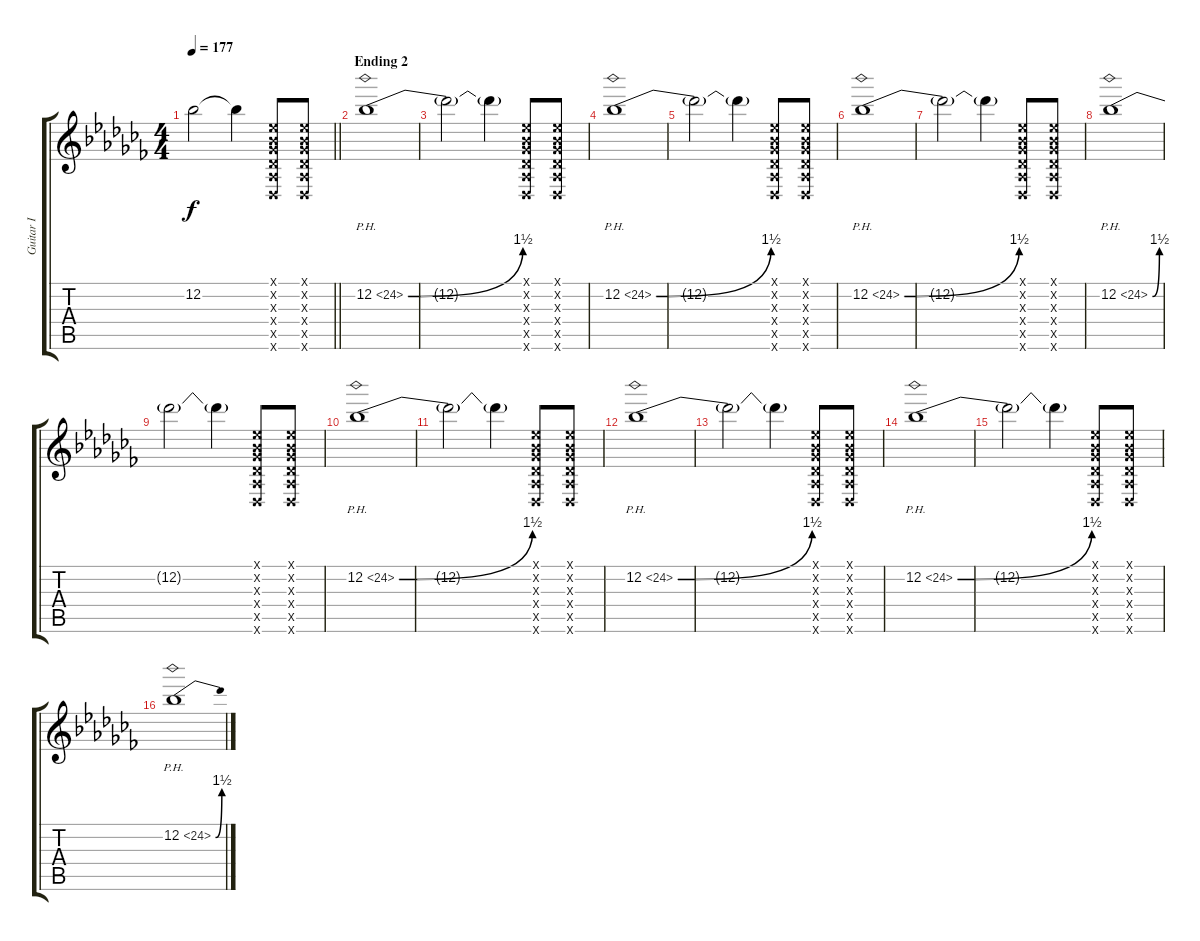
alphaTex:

\track ("Guitar I" "Guitar I") {instrument distortionguitar}
\staff {score tabs}
\tuning (Eb4 Bb3 Gb3 Db3 Ab2 Db2) {hide}
\ts (4 4)
\tempo 177
\clef g2
\barLineRight lightlight
\ks abminor
12.2{t}.2{dy f} 12.2{t}.4 (0.1{x} 0.2{x} 0.3{x} 0.4{x} 0.5{x} 0.6{x}).8 (0.1{x} 0.2{x} 0.3{x} 0.4{x} 0.5{x} 0.6{x}).8 |
\section ("" "Ending 2")
12.2{be (bend 0 0 60 6) ph 12}.1 |
12.2{t}.2 12.2{t}.4 (0.1{x} 0.2{x} 0.3{x} 0.4{x} 0.5{x} 0.6{x}).8 (0.1{x} 0.2{x} 0.3{x} 0.4{x} 0.5{x} 0.6{x}).8 |
12.2{be (bend 0 0 60 6) ph 12}.1 |
12.2{t}.2 12.2{t}.4 (0.1{x} 0.2{x} 0.3{x} 0.4{x} 0.5{x} 0.6{x}).8 (0.1{x} 0.2{x} 0.3{x} 0.4{x} 0.5{x} 0.6{x}).8 |
12.2{be (bend 0 0 60 6) ph 12}.1 |
12.2{t}.2 12.2{t}.4 (0.1{x} 0.2{x} 0.3{x} 0.4{x} 0.5{x} 0.6{x}).8 (0.1{x} 0.2{x} 0.3{x} 0.4{x} 0.5{x} 0.6{x}).8 |
12.2{be (bend 0 0 60 6) ph 12}.1 |
12.2{t}.2 12.2{t}.4 (0.1{x} 0.2{x} 0.3{x} 0.4{x} 0.5{x} 0.6{x}).8 (0.1{x} 0.2{x} 0.3{x} 0.4{x} 0.5{x} 0.6{x}).8 |
12.2{be (bend 0 0 60 6) ph 12}.1 |
12.2{t}.2 12.2{t}.4 (0.1{x} 0.2{x} 0.3{x} 0.4{x} 0.5{x} 0.6{x}).8 (0.1{x} 0.2{x} 0.3{x} 0.4{x} 0.5{x} 0.6{x}).8 |
12.2{be (bend 0 0 60 6) ph 12}.1 |
12.2{t}.2 12.2{t}.4 (0.1{x} 0.2{x} 0.3{x} 0.4{x} 0.5{x} 0.6{x}).8 (0.1{x} 0.2{x} 0.3{x} 0.4{x} 0.5{x} 0.6{x}).8 |
12.2{be (bend 0 0 60 6) ph 12}.1 |
12.2{t}.2 12.2{t}.4 (0.1{x} 0.2{x} 0.3{x} 0.4{x} 0.5{x} 0.6{x}).8 (0.1{x} 0.2{x} 0.3{x} 0.4{x} 0.5{x} 0.6{x}).8 |
12.2{be (bend 0 0 60 6) ph 12}.1
